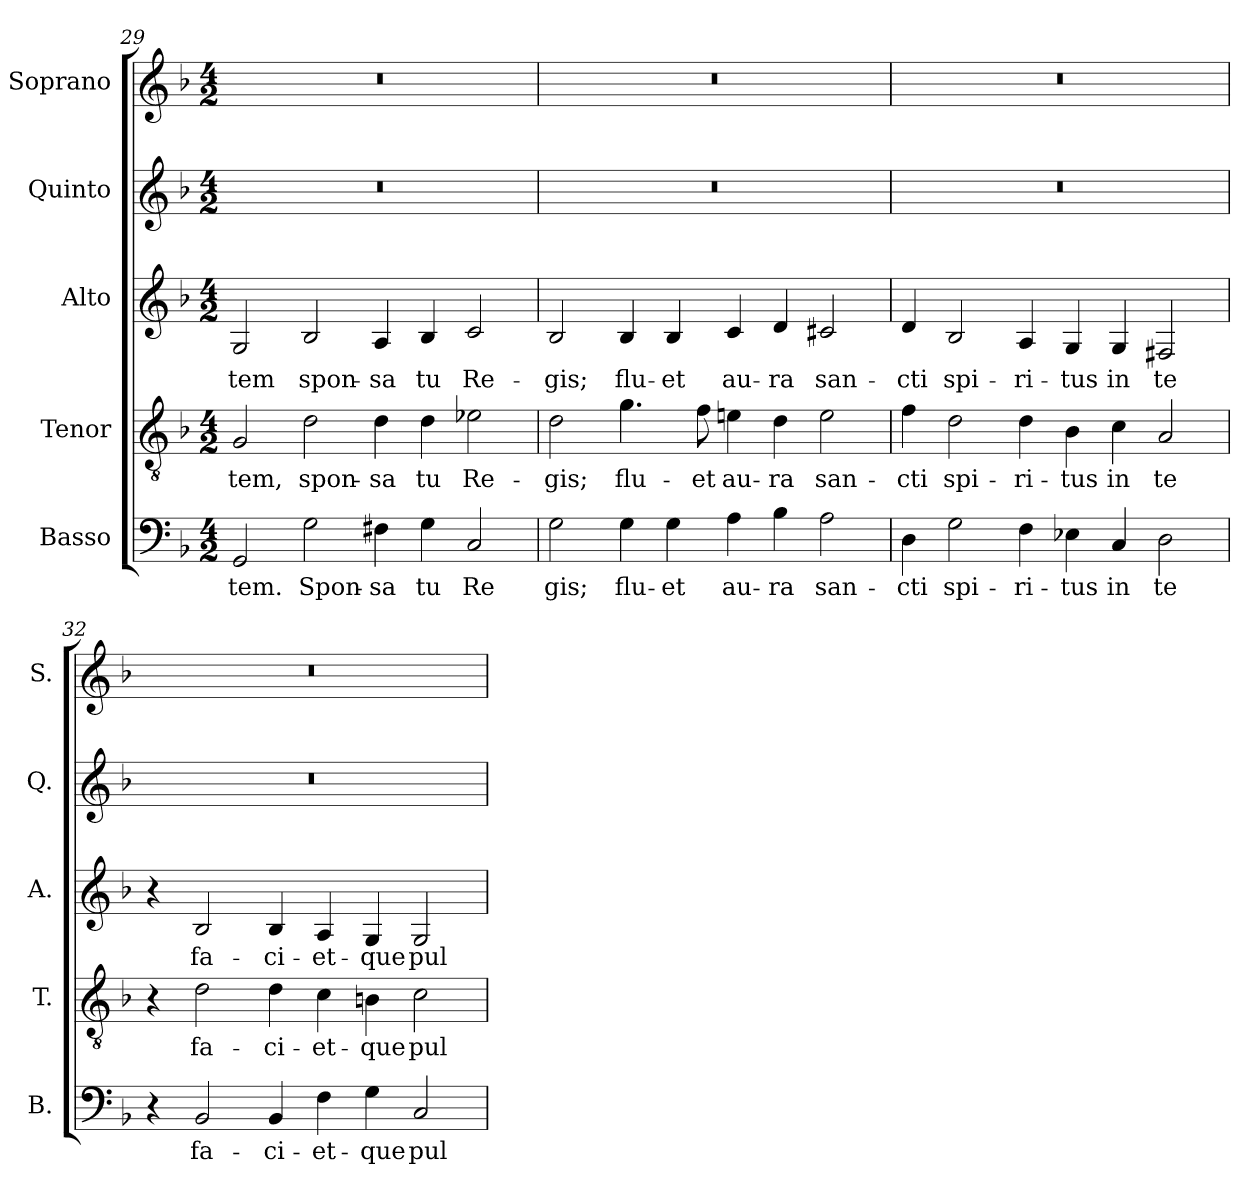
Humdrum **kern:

**kern	**text	**kern	**text	**kern	**text	**kern	**kern
*part5	*part5	*part4	*part4	*part3	*part3	*part2	*part1
*staff5	*staff5	*staff4	*staff4	*staff3	*staff3	*staff2	*staff1
*I"Basso	*	*I"Tenor	*	*I"Alto	*	*I"Quinto	*I"Soprano
*I'B.	*	*I'T.	*	*I'A.	*	*I'Q.	*I'S.
*clefF4	*	*clefGv2	*	*clefG2	*	*clefG2	*clefG2
*	*	*ITrd7c12	*	*	*	*	*
*k[b-]	*	*k[b-]	*	*k[b-]	*	*k[b-]	*k[b-]
*F:	*	*F:	*	*F:	*	*F:	*F:
*M4/2	*	*M4/2	*	*M4/2	*	*M4/2	*M4/2
=29	=29	=29	=29	=29	=29	=29	=29
!	!LO:LY:b:color=#000000	!	!	!	!	!	!
!	!	!	!LO:LY:b:color=#000000	!	!	!	!
!	!	!	!	!	!LO:LY:b:color=#000000	!LO:N:vis=1	!LO:N:vis=1
2GGi/	-tem.	2GGi/	-tem,	2Gi/	-tem	0r	0r
!	!LO:LY:b:color=#000000	!	!	!	!	!	!
!	!	!	!LO:LY:b:color=#000000	!	!	!	!
!	!	!	!	!	!LO:LY:b:color=#000000	!	!
2Gi\	Spon-	2Di\	spon-	2B-i/	spon-	.	.
!	!LO:LY:b:color=#000000	!	!	!	!	!	!
!	!	!	!LO:LY:b:color=#000000	!	!	!	!
!	!	!	!	!	!LO:LY:b:color=#000000	!	!
4F#Xi\	-sa	4Di\	-sa	4Ai/	-sa	.	.
!	!LO:LY:b:color=#000000	!	!	!	!	!	!
!	!	!	!LO:LY:b:color=#000000	!	!	!	!
!	!	!	!	!	!LO:LY:b:color=#000000	!	!
4Gi\	tu	4Di\	tu	4B-i/	tu	.	.
!	!LO:LY:b:color=#000000	!	!	!	!	!	!
!	!	!	!LO:LY:b:color=#000000	!	!	!	!
!	!	!	!	!	!LO:LY:b:color=#000000	!	!
2Ci/	Re	2E-Xi\	Re-	2ci/	Re-	.	.
!!LO:LB:g=z
=30	=30	=30	=30	=30	=30	=30	=30
!	!LO:LY:b:color=#000000	!	!	!	!	!	!
!	!	!	!LO:LY:b:color=#000000	!	!	!	!
!	!	!	!	!	!LO:LY:b:color=#000000	!LO:N:vis=1	!LO:N:vis=1
2Gi\	gis;	2Di\	-gis;	2B-i/	-gis;	0r	0r
!	!LO:LY:b:color=#000000	!	!	!	!	!	!
!	!	!	!LO:LY:b:color=#000000	!	!	!	!
!	!	!	!	!	!LO:LY:b:color=#000000	!	!
4Gi\	flu-	4.Gi\	flu-	4B-i/	flu-	.	.
!	!LO:LY:b:color=#000000	!	!	!	!	!	!
!	!	!	!	!	!LO:LY:b:color=#000000	!	!
4Gi\	-et	.	.	4B-i/	-et	.	.
!	!	!	!LO:LY:b:color=#000000	!	!	!	!
.	.	8Fi\	-et	.	.	.	.
!	!LO:LY:b:color=#000000	!	!	!	!	!	!
!	!	!	!LO:LY:b:color=#000000	!	!	!	!
!	!	!	!	!	!LO:LY:b:color=#000000	!	!
4Ai\	au-	4Eni\	au-	4ci/	au-	.	.
!	!LO:LY:b:color=#000000	!	!	!	!	!	!
!	!	!	!LO:LY:b:color=#000000	!	!	!	!
!	!	!	!	!	!LO:LY:b:color=#000000	!	!
4B-i\	-ra	4Di\	-ra	4di/	-ra	.	.
!	!LO:LY:b:color=#000000	!	!	!	!	!	!
!	!	!	!LO:LY:b:color=#000000	!	!	!	!
!	!	!	!	!	!LO:LY:b:color=#000000	!	!
2Ai\	san-	2Ei\	san-	2c#Xi/	san-	.	.
=31	=31	=31	=31	=31	=31	=31	=31
!	!LO:LY:b:color=#000000	!	!	!	!	!	!
!	!	!	!LO:LY:b:color=#000000	!	!	!	!
!	!	!	!	!	!LO:LY:b:color=#000000	!LO:N:vis=1	!LO:N:vis=1
4Di\	-cti	4Fi\	-cti	4di/	-cti	0r	0r
!	!LO:LY:b:color=#000000	!	!	!	!	!	!
!	!	!	!LO:LY:b:color=#000000	!	!	!	!
!	!	!	!	!	!LO:LY:b:color=#000000	!	!
2Gi\	spi-	2Di\	spi-	2B-i/	spi-	.	.
!	!LO:LY:b:color=#000000	!	!	!	!	!	!
!	!	!	!LO:LY:b:color=#000000	!	!	!	!
!	!	!	!	!	!LO:LY:b:color=#000000	!	!
4Fi\	-ri-	4Di\	-ri-	4Ai/	-ri-	.	.
!	!LO:LY:b:color=#000000	!	!	!	!	!	!
!	!	!	!LO:LY:b:color=#000000	!	!	!	!
!	!	!	!	!	!LO:LY:b:color=#000000	!	!
4E-Xi\	-tus	4BB-i\	-tus	4Gi/	-tus	.	.
!	!LO:LY:b:color=#000000	!	!	!	!	!	!
!	!	!	!LO:LY:b:color=#000000	!	!	!	!
!	!	!	!	!	!LO:LY:b:color=#000000	!	!
4Ci/	in	4Ci\	in	4Gi/	in	.	.
!	!LO:LY:b:color=#000000	!	!	!	!	!	!
!	!	!	!LO:LY:b:color=#000000	!	!	!	!
!	!	!	!	!	!LO:LY:b:color=#000000	!	!
2Di\	te	2AAi/	te	2F#Xi/	te	.	.
=32	=32	=32	=32	=32	=32	=32	=32
!	!	!	!	!	!	!LO:N:vis=1	!LO:N:vis=1
4r	.	4r	.	4r	.	0r	0r
!	!LO:LY:b:color=#000000	!	!	!	!	!	!
!	!	!	!LO:LY:b:color=#000000	!	!	!	!
!	!	!	!	!	!LO:LY:b:color=#000000	!	!
2BB-i/	fa-	2Di\	fa-	2B-i/	fa-	.	.
!	!LO:LY:b:color=#000000	!	!	!	!	!	!
!	!	!	!LO:LY:b:color=#000000	!	!	!	!
!	!	!	!	!	!LO:LY:b:color=#000000	!	!
4BB-i/	-ci-	4Di\	-ci-	4B-i/	-ci-	.	.
!	!LO:LY:b:color=#000000	!	!	!	!	!	!
!	!	!	!LO:LY:b:color=#000000	!	!	!	!
!	!	!	!	!	!LO:LY:b:color=#000000	!	!
4Fi\	-et-	4Ci\	-et-	4Ai/	-et-	.	.
!	!LO:LY:b:color=#000000	!	!	!	!	!	!
!	!	!	!LO:LY:b:color=#000000	!	!	!	!
!	!	!	!	!	!LO:LY:b:color=#000000	!	!
4Gi\	-que	4BBni\	-que	4Gi/	-que	.	.
!	!LO:LY:b:color=#000000	!	!	!	!	!	!
!	!	!	!LO:LY:b:color=#000000	!	!	!	!
!	!	!	!	!	!LO:LY:b:color=#000000	!	!
2Ci/	pul-	2Ci\	pul-	2Gi/	pul-	.	.
=	=	=	=	=	=	=	=
*-	*-	*-	*-	*-	*-	*-	*-
